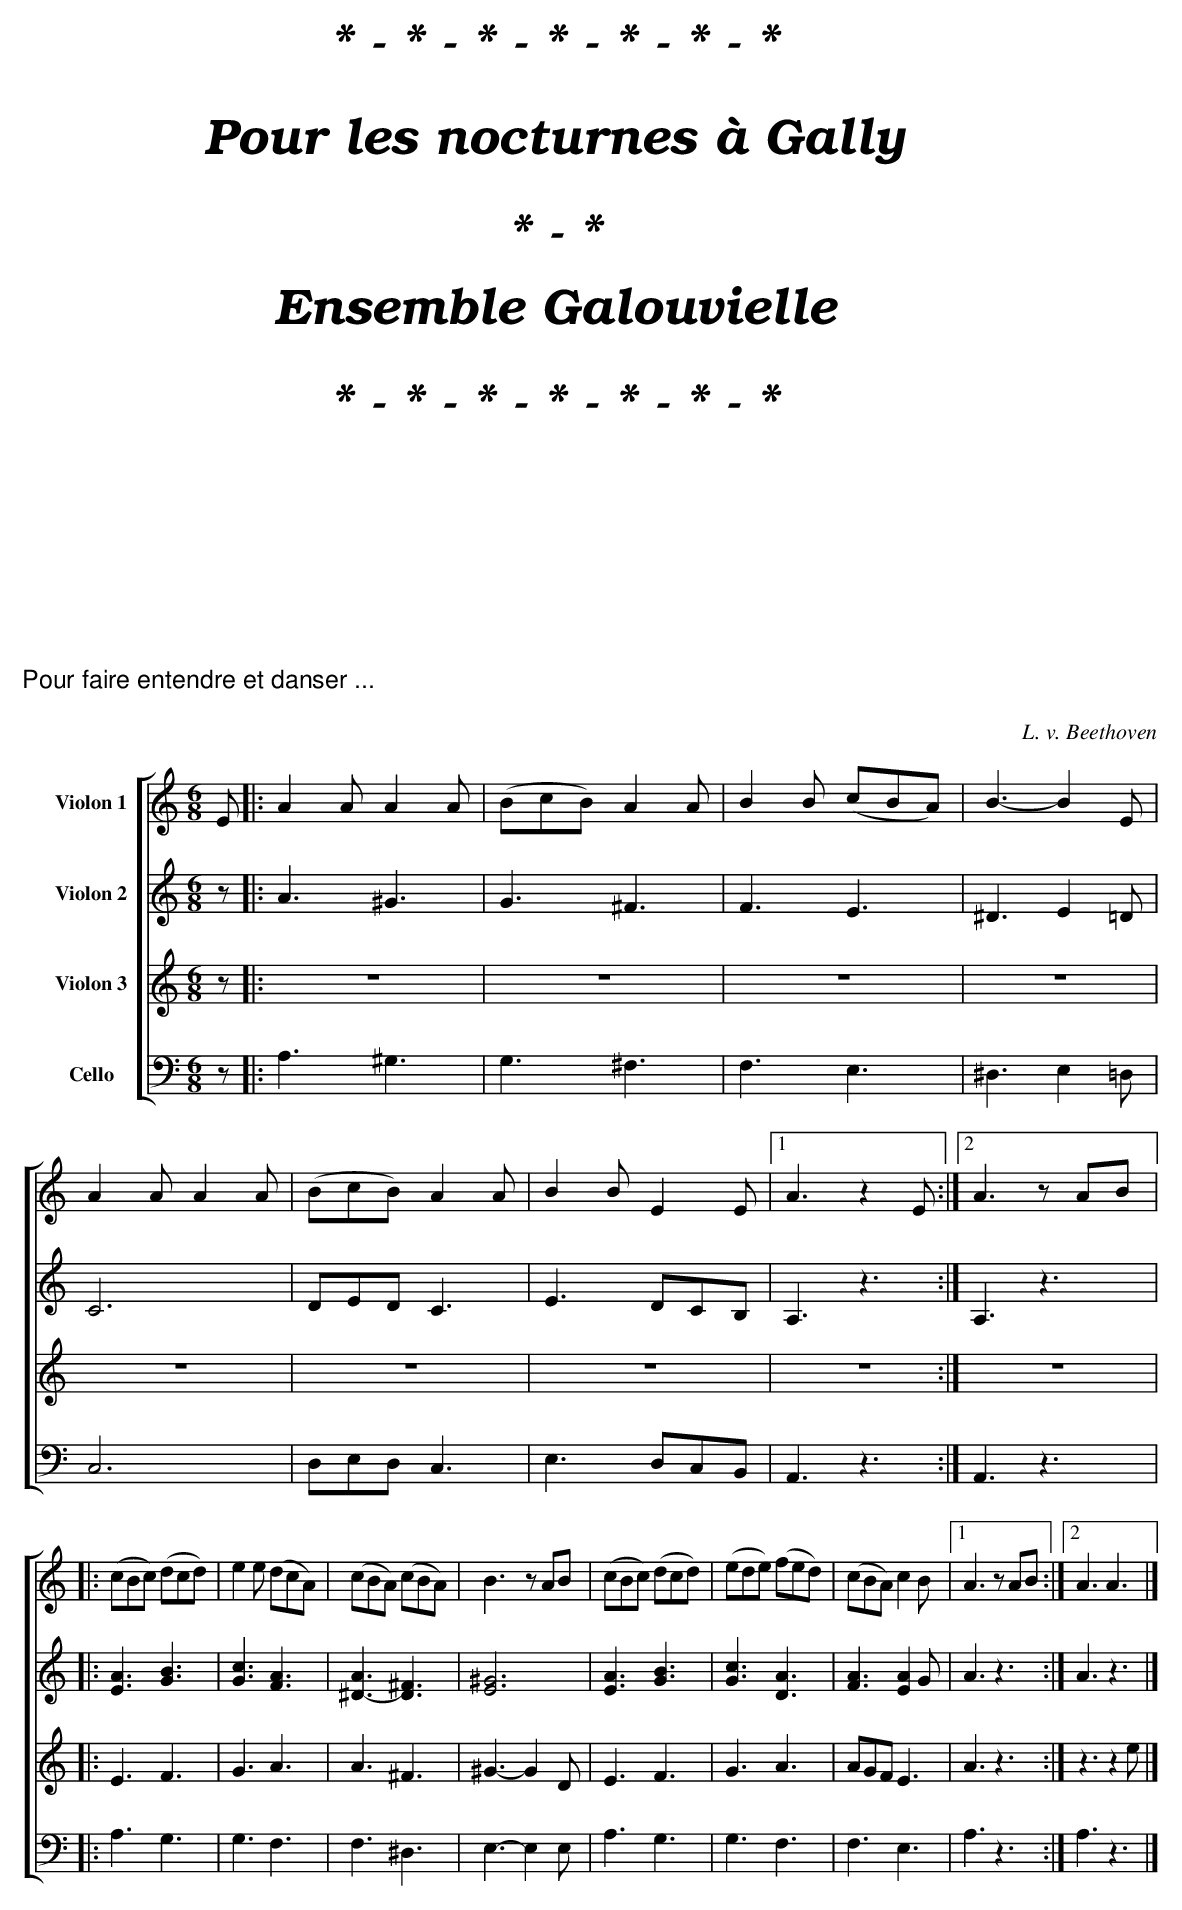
X:1
T:Marmotte, La
C:L. v. Beethoven
M:6/8
K:Am
%%score [1 2 3 4]
V:1 name="Violon 1"
E |: A2A A2A | (BcB) A2A | B2B (cBA) | B3- B2E | A2A A2A | (BcB) A2A | B2B E2E |1 A3 z2E :|2 A3 zAB |:
(cBc) (dcd) | e2e (dcA) | (cBA) (cBA) | B3 zAB | (cBc) (dcd) | (ede) (fed) | (cBA) c2B |1 A3 zAB :|2 A3 A3 |]
V:2 name="Violon 2"
z |: A3 ^G3 | G3 ^F3 | F3 E3 | ^D3 E2=D | C6 | DED C3 | E3 DCB, |1 A,3 z3 :|2 A,3 z3 |:
[A3E3] [B3G3] | [c3G3] [A3F3] | [A3^D3-] [^F3D3] | [^G6E6] | [A3E3] [B3G3] | [c3G3] [A3D3] | [A3F3] [A2E2]G |1 A3 z3 :|2 A3z3 |]
V:3 name="Violon 3"
z |: z6 |  z6 |  z6 |  z6 |  z6 |  z6 |  z6 |1  z6 :|2  z6 |:
E3F3 | G3A3 | A3^F3 | ^G3-G2D | E3F3 | G3A3 | AGFE3 |1 A3 z3 :|2  z3z2e |]
V:4 name="Cello"
z |: A,3^G,3 | G,3 ^F,3 | F,3 E,3 | ^D,3 E,2=D, | C,6 | D,E,D, C,3 | E,3 D,C,B,, |1 A,,3 z3 :|2 A,,3 z3 |:
A,3G,3 | G,3F,3 | F,3^D,3 | E,3-E,2E, | A,3G,3 | G,3F,3 | F,3E,3 |1 A,3z3 :|2 A,3 z3 |]
